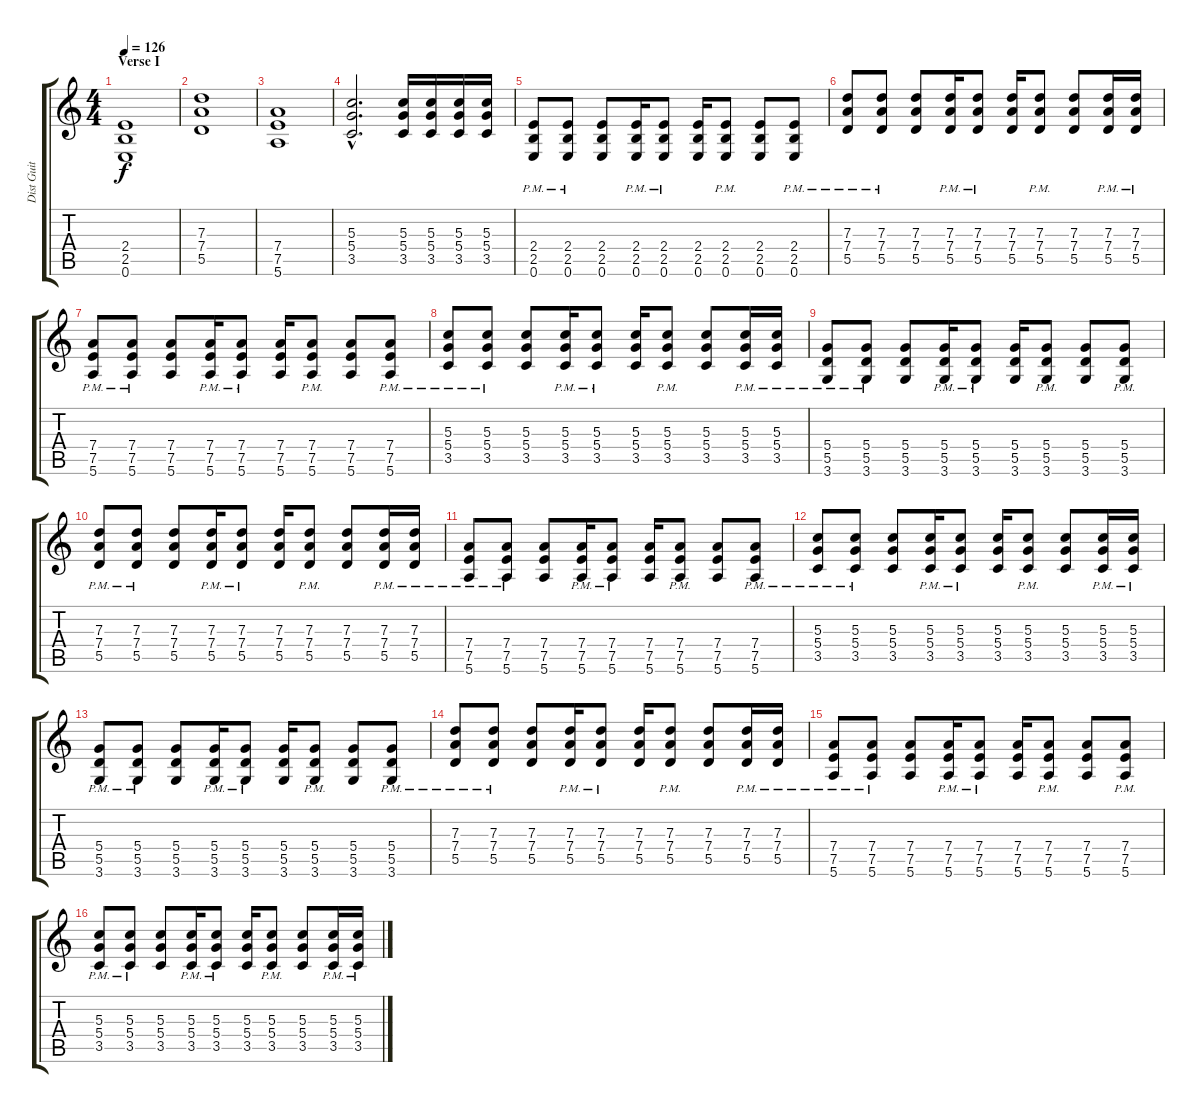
\track ("Dist Guit [Den]" "Dist Guit ") {instrument distortionguitar}
\staff {score tabs}
\tuning (E4 B3 G3 D3 A2 E2) {hide}
\ts (4 4)
\section ("" "Verse I")
\tempo 126
\clef g2
\ks c
(2.4 2.5 0.6).1{dy f} |
(7.3 7.4 5.5).1 |
(7.4 7.5 5.6).1 |
(5.3{hac} 5.4{hac} 3.5{hac}).2{d} (5.3 5.4 3.5).16 (5.3 5.4 3.5).16 (5.3 5.4 3.5).16 (5.3 5.4 3.5).16 |
(2.4{pm} 2.5{pm} 0.6{pm}).8 (2.4{pm} 2.5{pm} 0.6{pm}).8 (2.4 2.5 0.6).8 (2.4{pm} 2.5{pm} 0.6{pm}).16 (2.4{pm} 2.5{pm} 0.6{pm}).8 (2.4 2.5 0.6).16 (2.4{pm} 2.5{pm} 0.6{pm}).8 (2.4 2.5 0.6).8 (2.4{pm} 2.5{pm} 0.6{pm}).8 |
(7.3{pm} 7.4{pm} 5.5{pm}).8 (7.3{pm} 7.4{pm} 5.5{pm}).8 (7.3 7.4 5.5).8 (7.3{pm} 7.4{pm} 5.5{pm}).16 (7.3{pm} 7.4{pm} 5.5{pm}).8 (7.3 7.4 5.5).16 (7.3{pm} 7.4{pm} 5.5{pm}).8 (7.3 7.4 5.5).8 (7.3{pm} 7.4{pm} 5.5{pm}).16 (7.3{pm} 7.4{pm} 5.5{pm}).16 |
(7.4{pm} 7.5{pm} 5.6{pm}).8 (7.4{pm} 7.5{pm} 5.6{pm}).8 (7.4 7.5 5.6).8 (7.4{pm} 7.5{pm} 5.6{pm}).16 (7.4{pm} 7.5{pm} 5.6{pm}).8 (7.4 7.5 5.6).16 (7.4{pm} 7.5{pm} 5.6{pm}).8 (7.4 7.5 5.6).8 (7.4{pm} 7.5{pm} 5.6{pm}).8 |
(5.3{pm} 5.4{pm} 3.5{pm}).8 (5.3{pm} 5.4{pm} 3.5{pm}).8 (5.3 5.4 3.5).8 (5.3{pm} 5.4{pm} 3.5{pm}).16 (5.3{pm} 5.4{pm} 3.5{pm}).8 (5.3 5.4 3.5).16 (5.3{pm} 5.4{pm} 3.5{pm}).8 (5.3 5.4 3.5).8 (5.3{pm} 5.4{pm} 3.5{pm}).16 (5.3{pm} 5.4{pm} 3.5{pm}).16 |
(5.4{pm} 5.5{pm} 3.6{pm}).8 (5.4{pm} 5.5{pm} 3.6{pm}).8 (5.4 5.5 3.6).8 (5.4{pm} 5.5{pm} 3.6{pm}).16 (5.4{pm} 5.5{pm} 3.6{pm}).8 (5.4 5.5 3.6).16 (5.4{pm} 5.5{pm} 3.6{pm}).8 (5.4 5.5 3.6).8 (5.4{pm} 5.5{pm} 3.6{pm}).8 |
(7.3{pm} 7.4{pm} 5.5{pm}).8 (7.3{pm} 7.4{pm} 5.5{pm}).8 (7.3 7.4 5.5).8 (7.3{pm} 7.4{pm} 5.5{pm}).16 (7.3{pm} 7.4{pm} 5.5{pm}).8 (7.3 7.4 5.5).16 (7.3{pm} 7.4{pm} 5.5{pm}).8 (7.3 7.4 5.5).8 (7.3{pm} 7.4{pm} 5.5{pm}).16 (7.3{pm} 7.4{pm} 5.5{pm}).16 |
(7.4{pm} 7.5{pm} 5.6{pm}).8 (7.4{pm} 7.5{pm} 5.6{pm}).8 (7.4 7.5 5.6).8 (7.4{pm} 7.5{pm} 5.6{pm}).16 (7.4{pm} 7.5{pm} 5.6{pm}).8 (7.4 7.5 5.6).16 (7.4{pm} 7.5{pm} 5.6{pm}).8 (7.4 7.5 5.6).8 (7.4{pm} 7.5{pm} 5.6{pm}).8 |
(5.3{pm} 5.4{pm} 3.5{pm}).8 (5.3{pm} 5.4{pm} 3.5{pm}).8 (5.3 5.4 3.5).8 (5.3{pm} 5.4{pm} 3.5{pm}).16 (5.3{pm} 5.4{pm} 3.5{pm}).8 (5.3 5.4 3.5).16 (5.3{pm} 5.4{pm} 3.5{pm}).8 (5.3 5.4 3.5).8 (5.3{pm} 5.4{pm} 3.5{pm}).16 (5.3{pm} 5.4{pm} 3.5{pm}).16 |
(5.4{pm} 5.5{pm} 3.6{pm}).8 (5.4{pm} 5.5{pm} 3.6{pm}).8 (5.4 5.5 3.6).8 (5.4{pm} 5.5{pm} 3.6{pm}).16 (5.4{pm} 5.5{pm} 3.6{pm}).8 (5.4 5.5 3.6).16 (5.4{pm} 5.5{pm} 3.6{pm}).8 (5.4 5.5 3.6).8 (5.4{pm} 5.5{pm} 3.6{pm}).8 |
(7.3{pm} 7.4{pm} 5.5{pm}).8 (7.3{pm} 7.4{pm} 5.5{pm}).8 (7.3 7.4 5.5).8 (7.3{pm} 7.4{pm} 5.5{pm}).16 (7.3{pm} 7.4{pm} 5.5{pm}).8 (7.3 7.4 5.5).16 (7.3{pm} 7.4{pm} 5.5{pm}).8 (7.3 7.4 5.5).8 (7.3{pm} 7.4{pm} 5.5{pm}).16 (7.3{pm} 7.4{pm} 5.5{pm}).16 |
(7.4{pm} 7.5{pm} 5.6{pm}).8 (7.4{pm} 7.5{pm} 5.6{pm}).8 (7.4 7.5 5.6).8 (7.4{pm} 7.5{pm} 5.6{pm}).16 (7.4{pm} 7.5{pm} 5.6{pm}).8 (7.4 7.5 5.6).16 (7.4{pm} 7.5{pm} 5.6{pm}).8 (7.4 7.5 5.6).8 (7.4{pm} 7.5{pm} 5.6{pm}).8 |
(5.3{pm} 5.4{pm} 3.5{pm}).8 (5.3{pm} 5.4{pm} 3.5{pm}).8 (5.3 5.4 3.5).8 (5.3{pm} 5.4{pm} 3.5{pm}).16 (5.3{pm} 5.4{pm} 3.5{pm}).8 (5.3 5.4 3.5).16 (5.3{pm} 5.4{pm} 3.5{pm}).8 (5.3 5.4 3.5).8 (5.3{pm} 5.4{pm} 3.5{pm}).16 (5.3{pm} 5.4{pm} 3.5{pm}).16
